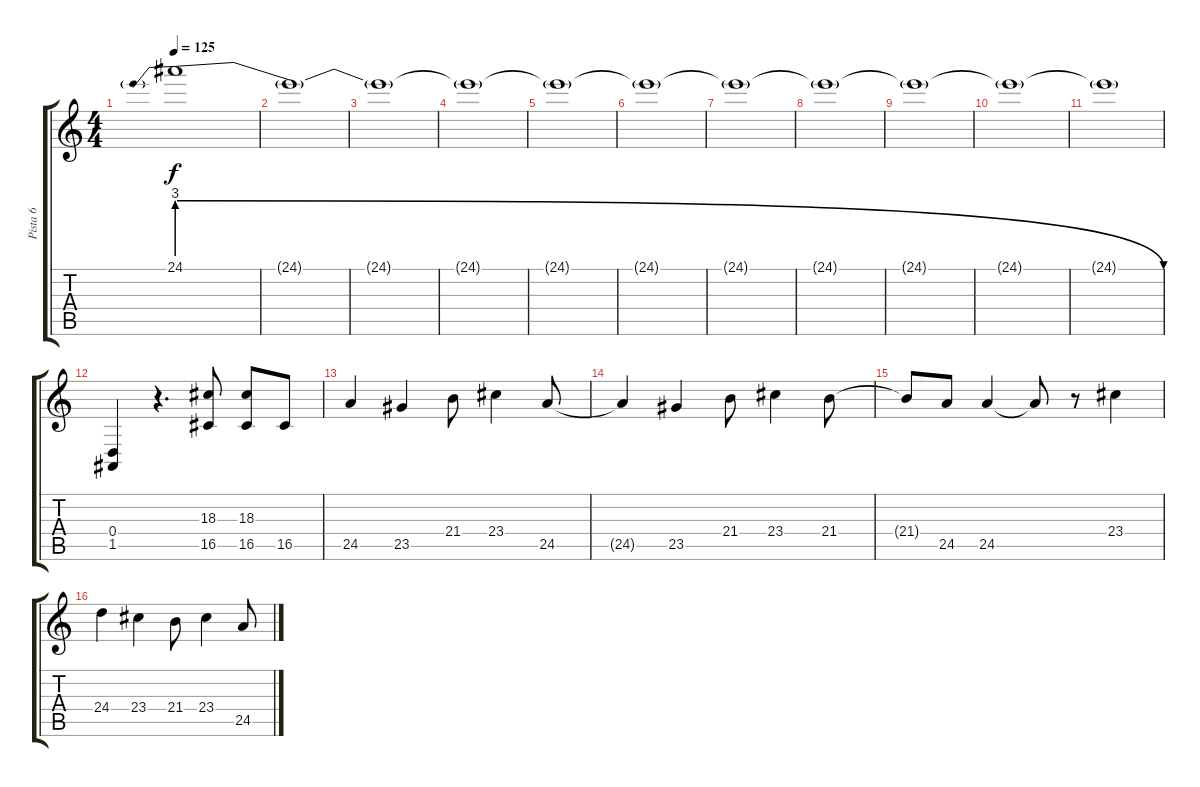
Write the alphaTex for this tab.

\track ("Pista 6" "Pista 6") {instrument acousticgrandpiano bank 5}
\staff {score tabs}
\tuning (E4 B3 G3 D3 A2 E2) {hide}
\ts (4 4)
\tempo 125
\clef g2
\ks c
24.1{be (prebendrelease 0 12 60 0)}.1{dy f} |
24.1{t}.1 |
24.1{t}.1 |
24.1{t}.1 |
24.1{t}.1 |
24.1{t}.1 |
24.1{t}.1 |
24.1{t}.1 |
24.1{t}.1 |
24.1{t}.1 |
24.1{t}.1 |
(0.4 1.5).4 r.4{d} (18.3 16.5).8 (18.3 16.5).8 16.5.8 |
24.5.4 23.5.4 21.4.8 23.4.4 24.5.8 |
24.5{t}.4 23.5.4 21.4.8 23.4.4 21.4.8 |
21.4{t}.8 24.5.8 24.5.4 24.5{t}.8 r.8 23.4.4 |
24.4.4 23.4.4 21.4.8 23.4.4 24.5.8
